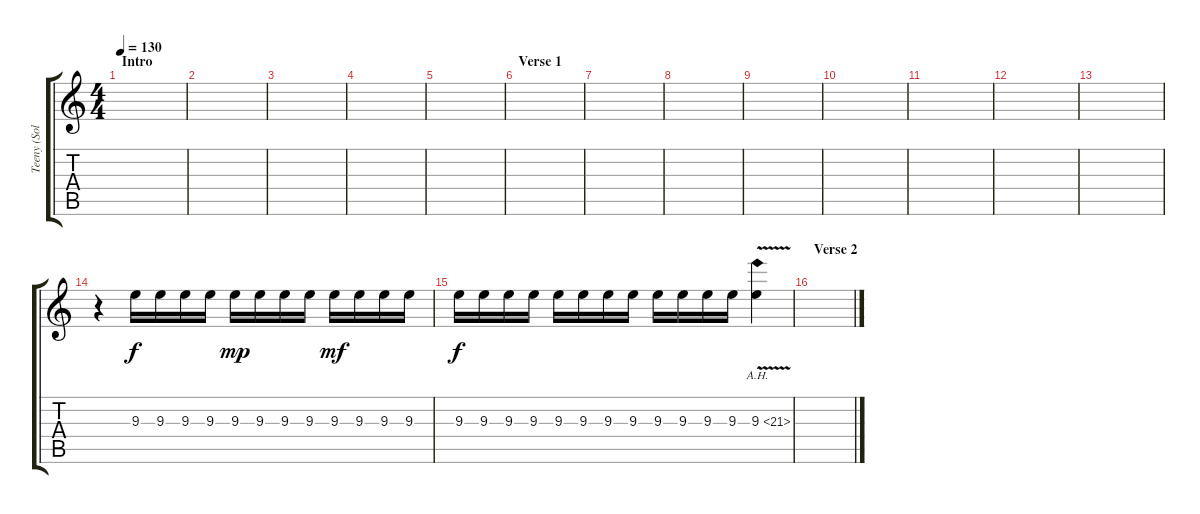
\track ("Teeny (Solo Guitar)" "Teeny (Sol") {instrument distortionguitar}
\staff {score tabs}
\tuning (E4 B3 G3 D3 A2 E2) {hide}
\ts (4 4)
\section ("" "Intro")
\tempo 130
\clef g2
\ks c
|
|
|
|
|
\section ("" "Verse 1")
|
|
|
|
|
|
|
|
r.4 9.3.16 9.3.16 9.3.16 9.3.16 9.3.16{dy mp} 9.3.16 9.3.16 9.3.16 9.3.16{dy mf} 9.3.16 9.3.16 9.3.16 |
9.3.16{dy f} 9.3.16 9.3.16 9.3.16 9.3.16 9.3.16 9.3.16 9.3.16 9.3.16 9.3.16 9.3.16 9.3.16 9.3{ah 12 v}.4 |
\section ("" "Verse 2")
